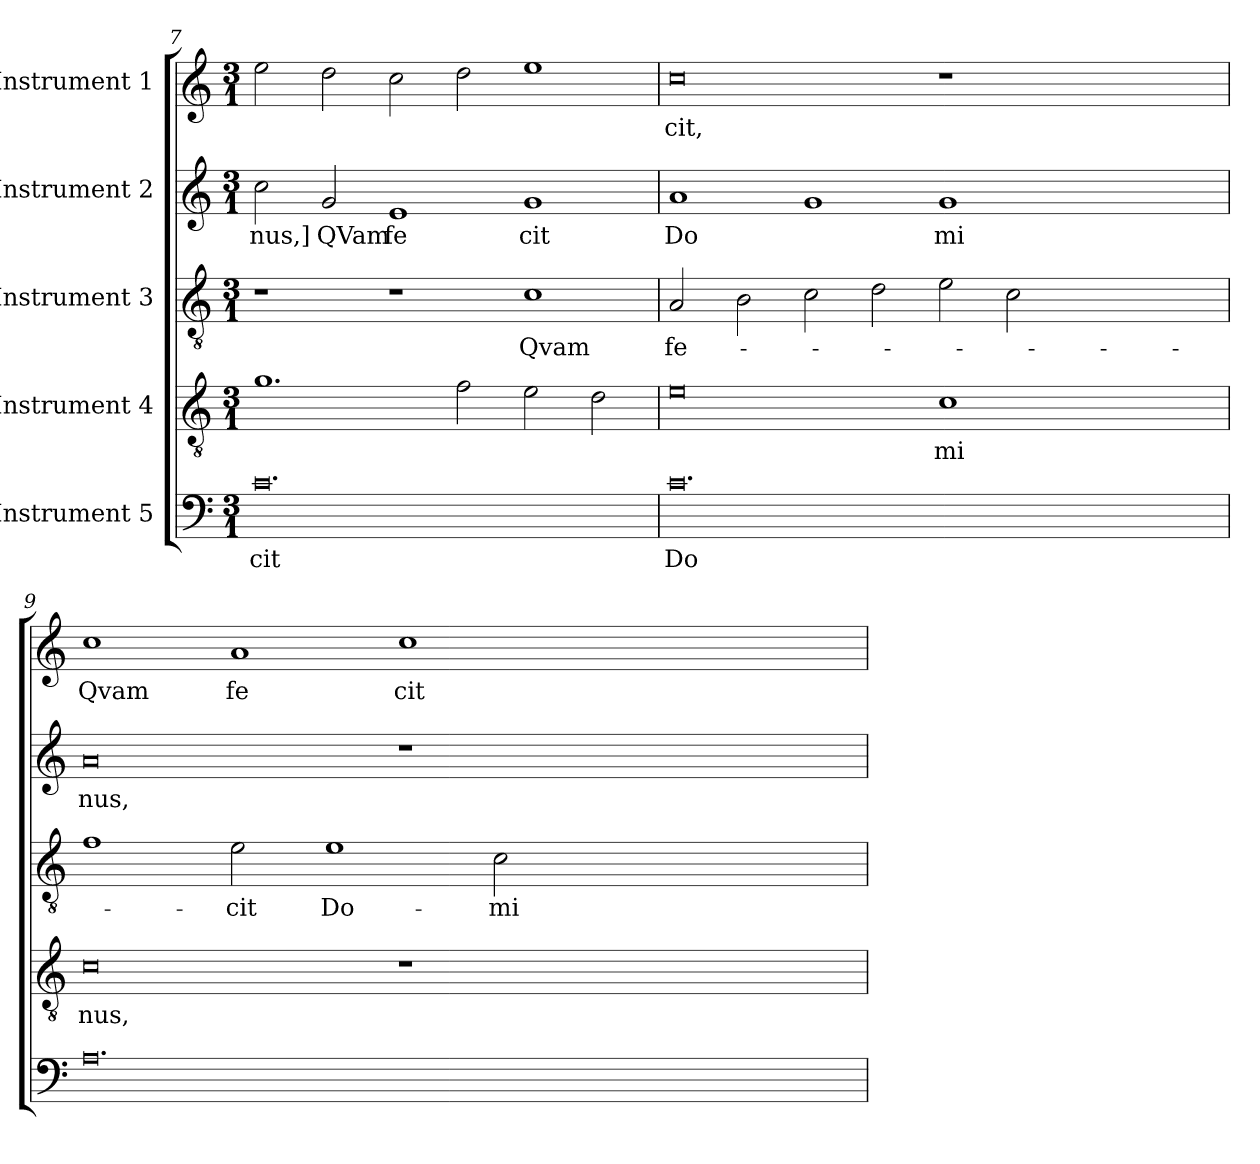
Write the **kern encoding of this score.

**kern	**text	**kern	**text	**kern	**text	**kern	**text	**kern	**text
*part5	*part5	*part4	*part4	*part3	*part3	*part2	*part2	*part1	*part1
*staff5	*staff5	*staff4	*staff4	*staff3	*staff3	*staff2	*staff2	*staff1	*staff1
*I"Instrument 5	*	*I"Instrument 4	*	*I"Instrument 3	*	*I"Instrument 2	*	*I"Instrument 1	*
*clefF4	*	*clefGv2	*	*clefGv2	*	*clefG2	*	*clefG2	*
*M3/1	*	*M3/1	*	*M3/1	*	*M3/1	*	*M3/1	*
=7	=7	=7	=7	=7	=7	=7	=7	=7	=7
!	!LO:LY:b:cj	!	!	!	!	!	!LO:LY:b:cj	!	!
0.c	cit	1.g	.	1r	.	2cc\	nus,]	2ee\	.
!	!	!	!	!	!	!	!LO:LY:b:cj	!	!
.	.	.	.	.	.	2g/	QVam	2dd\	.
!	!	!	!	!	!	!	!LO:LY:b:cj	!	!
.	.	.	.	1r	.	1e	fe	2cc\	.
.	.	2f\	.	.	.	.	.	2dd\	.
!	!	!	!	!	!LO:LY:b:cj	!	!LO:LY:b:cj	!	!
.	.	2e\	.	1c	Qvam	1g	cit	1ee	.
.	.	2d\	.	.	.	.	.	.	.
=8	=8	=8	=8	=8	=8	=8	=8	=8	=8
!	!LO:LY:b:cj	!	!	!	!LO:LY:b:cj	!	!LO:LY:b:cj	!	!LO:LY:b:cj
0.c	Do	0e	.	2A/	fe-	1a	Do	0cc	cit,
.	.	.	.	2B\	.	.	.	.	.
.	.	.	.	2c\	.	1g	.	.	.
.	.	.	.	2d\	.	.	.	.	.
!	!	!	!LO:LY:b:cj	!	!	!	!LO:LY:b:cj	!LO:N:vis=1	!
.	.	1c	mi	2e\	.	1g	mi	0.r	.
.	.	.	.	2c\	.	.	.	.	.
0ryy	.	0ryy	.	0ryy	.	0ryy	.	.	.
!!LO:PB:g=z
=9	=9	=9	=9	=9	=9	=9	=9	=9	=9
!	!	!	!LO:LY:b:cj	!	!	!	!LO:LY:b:cj	!	!LO:LY:b:cj
*	*	*	*	*^	*	*	*	*	*
0.A	.	0c	nus,	1f	8ryy	.	0a	nus,	1cc	Qvam
.	.	.	.	.	32.ryy	.	.	.	.	.
.	.	.	.	.	1ryy	.	.	.	.	.
!	!	!	!	!	!	!LO:LY:b:cj	!	!	!	!LO:LY:b:cj
.	.	.	.	2e\	.	-cit	.	.	1a	fe
.	.	.	.	.	1ryy	.	.	.	.	.
!	!	!	!	!	!	!LO:LY:b:cj	!	!	!	!
.	.	.	.	1e	.	Do-	.	.	.	.
!	!	!LO:N:vis=1	!	!	!	!	!LO:N:vis=1	!	!	!LO:LY:b:cj
.	.	0.r	.	.	.	.	0.r	.	1cc	cit
.	.	.	.	.	1ryy	.	.	.	.	.
!	!	!	!	!	!	!LO:LY:b:cj	!	!	!	!
.	.	.	.	2c\	.	-mi-	.	.	.	.
0ryy	.	.	.	0ryy	.	.	.	.	0ryy	.
.	.	.	.	.	1ryy	.	.	.	.	.
.	.	.	.	.	2ryy	.	.	.	.	.
.	.	.	.	.	4ryy	.	.	.	.	.
.	.	.	.	.	16ryy	.	.	.	.	.
.	.	.	.	.	64ryy	.	.	.	.	.
*	*	*	*	*v	*v	*	*	*	*	*
=	=	=	=	=	=	=	=	=	=
*-	*-	*-	*-	*-	*-	*-	*-	*-	*-
